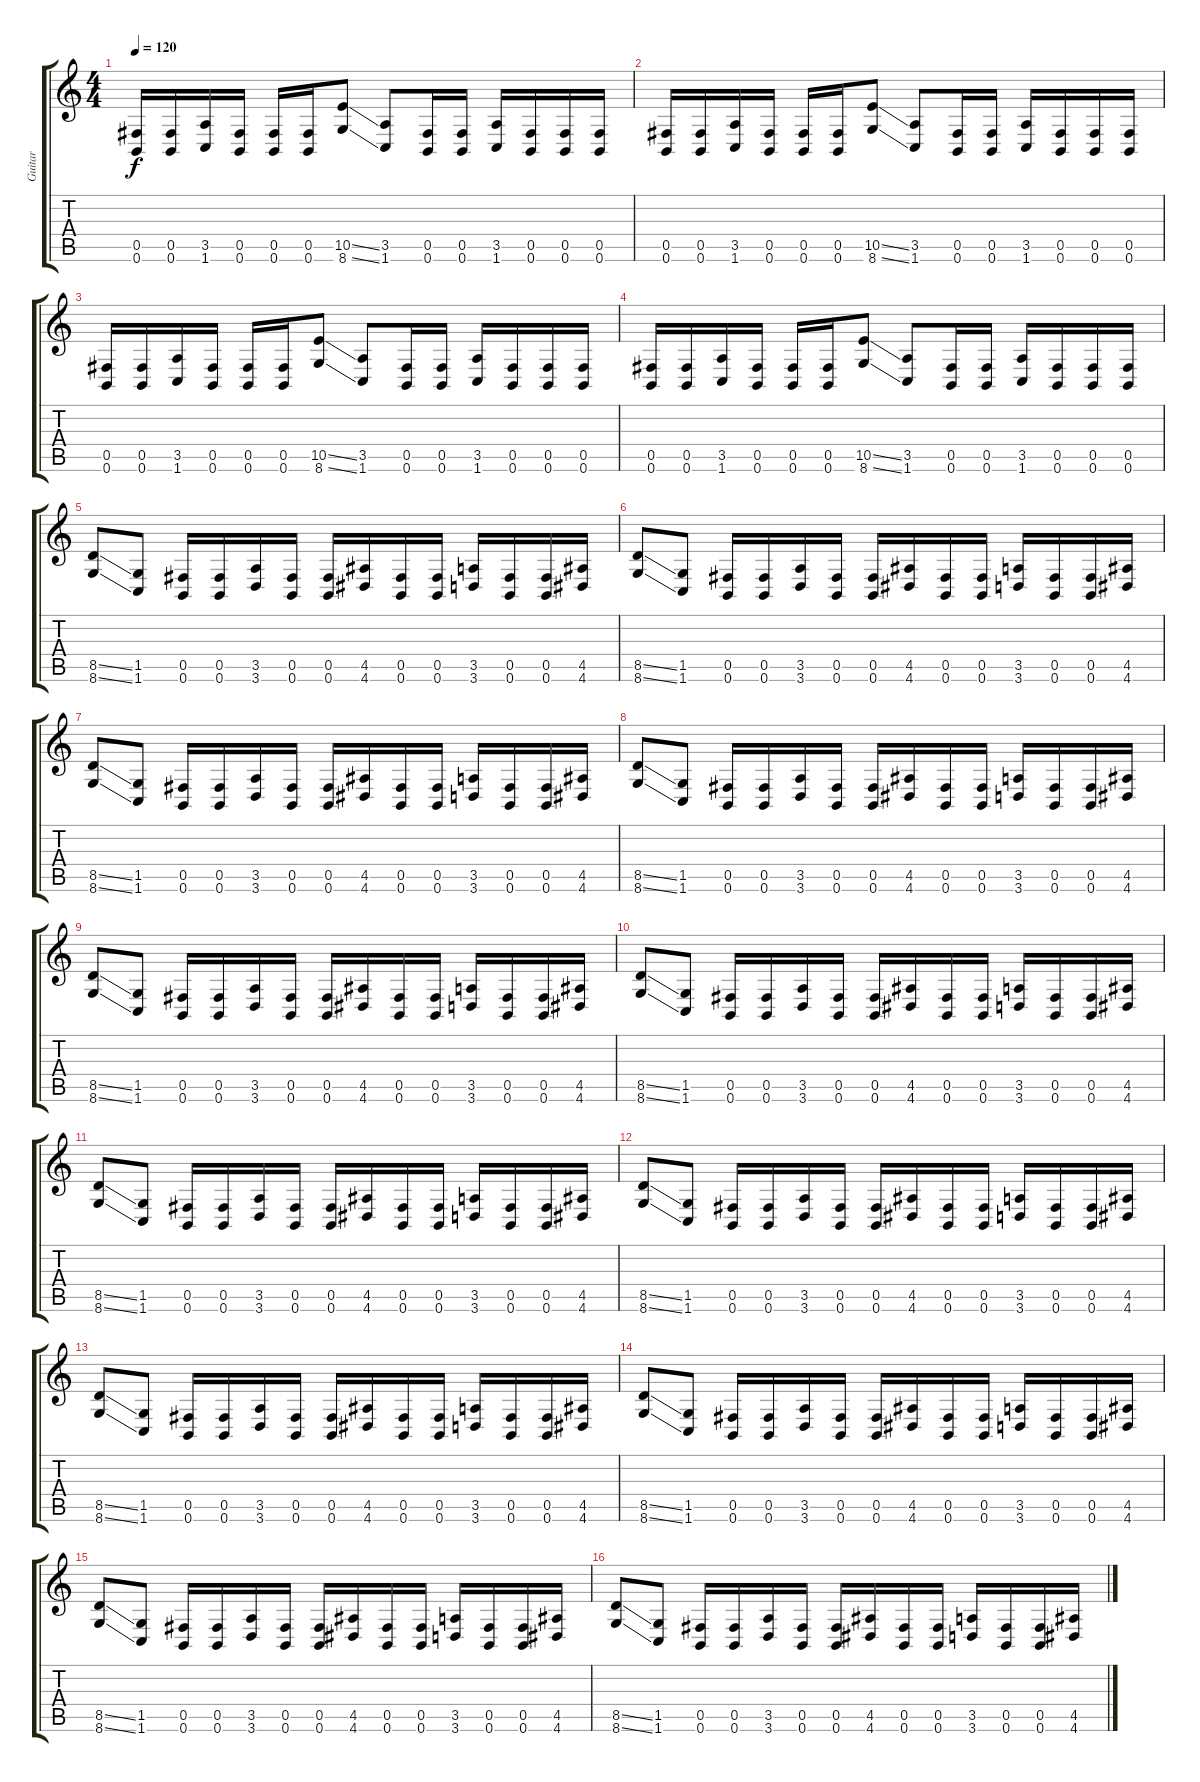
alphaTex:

\track ("Guitar" "Guitar") {instrument distortionguitar}
\staff {score tabs}
\tuning (Db4 Ab3 E3 B2 Gb2 B1) {hide}
\ts (4 4)
\tempo 120
\clef g2
\ks c
(0.5 0.6).16{dy f} (0.5 0.6).16 (3.5 1.6).16 (0.5 0.6).16 (0.5 0.6).16 (0.5 0.6).16 (10.5{ss} 8.6{ss}).8 (3.5 1.6).8 (0.5 0.6).16 (0.5 0.6).16 (3.5 1.6).16 (0.5 0.6).16 (0.5 0.6).16 (0.5 0.6).16 |
(0.5 0.6).16 (0.5 0.6).16 (3.5 1.6).16 (0.5 0.6).16 (0.5 0.6).16 (0.5 0.6).16 (10.5{ss} 8.6{ss}).8 (3.5 1.6).8 (0.5 0.6).16 (0.5 0.6).16 (3.5 1.6).16 (0.5 0.6).16 (0.5 0.6).16 (0.5 0.6).16 |
(0.5 0.6).16 (0.5 0.6).16 (3.5 1.6).16 (0.5 0.6).16 (0.5 0.6).16 (0.5 0.6).16 (10.5{ss} 8.6{ss}).8 (3.5 1.6).8 (0.5 0.6).16 (0.5 0.6).16 (3.5 1.6).16 (0.5 0.6).16 (0.5 0.6).16 (0.5 0.6).16 |
(0.5 0.6).16 (0.5 0.6).16 (3.5 1.6).16 (0.5 0.6).16 (0.5 0.6).16 (0.5 0.6).16 (10.5{ss} 8.6{ss}).8 (3.5 1.6).8 (0.5 0.6).16 (0.5 0.6).16 (3.5 1.6).16 (0.5 0.6).16 (0.5 0.6).16 (0.5 0.6).16 |
(8.5{ss} 8.6{ss}).8 (1.5 1.6).8 (0.5 0.6).16 (0.5 0.6).16 (3.5 3.6).16 (0.5 0.6).16 (0.5 0.6).16 (4.5 4.6).16 (0.5 0.6).16 (0.5 0.6).16 (3.5 3.6).16 (0.5 0.6).16 (0.5 0.6).16 (4.5 4.6).16 |
(8.5{ss} 8.6{ss}).8 (1.5 1.6).8 (0.5 0.6).16 (0.5 0.6).16 (3.5 3.6).16 (0.5 0.6).16 (0.5 0.6).16 (4.5 4.6).16 (0.5 0.6).16 (0.5 0.6).16 (3.5 3.6).16 (0.5 0.6).16 (0.5 0.6).16 (4.5 4.6).16 |
(8.5{ss} 8.6{ss}).8 (1.5 1.6).8 (0.5 0.6).16 (0.5 0.6).16 (3.5 3.6).16 (0.5 0.6).16 (0.5 0.6).16 (4.5 4.6).16 (0.5 0.6).16 (0.5 0.6).16 (3.5 3.6).16 (0.5 0.6).16 (0.5 0.6).16 (4.5 4.6).16 |
(8.5{ss} 8.6{ss}).8 (1.5 1.6).8 (0.5 0.6).16 (0.5 0.6).16 (3.5 3.6).16 (0.5 0.6).16 (0.5 0.6).16 (4.5 4.6).16 (0.5 0.6).16 (0.5 0.6).16 (3.5 3.6).16 (0.5 0.6).16 (0.5 0.6).16 (4.5 4.6).16 |
(8.5{ss} 8.6{ss}).8 (1.5 1.6).8 (0.5 0.6).16 (0.5 0.6).16 (3.5 3.6).16 (0.5 0.6).16 (0.5 0.6).16 (4.5 4.6).16 (0.5 0.6).16 (0.5 0.6).16 (3.5 3.6).16 (0.5 0.6).16 (0.5 0.6).16 (4.5 4.6).16 |
(8.5{ss} 8.6{ss}).8 (1.5 1.6).8 (0.5 0.6).16 (0.5 0.6).16 (3.5 3.6).16 (0.5 0.6).16 (0.5 0.6).16 (4.5 4.6).16 (0.5 0.6).16 (0.5 0.6).16 (3.5 3.6).16 (0.5 0.6).16 (0.5 0.6).16 (4.5 4.6).16 |
(8.5{ss} 8.6{ss}).8 (1.5 1.6).8 (0.5 0.6).16 (0.5 0.6).16 (3.5 3.6).16 (0.5 0.6).16 (0.5 0.6).16 (4.5 4.6).16 (0.5 0.6).16 (0.5 0.6).16 (3.5 3.6).16 (0.5 0.6).16 (0.5 0.6).16 (4.5 4.6).16 |
(8.5{ss} 8.6{ss}).8 (1.5 1.6).8 (0.5 0.6).16 (0.5 0.6).16 (3.5 3.6).16 (0.5 0.6).16 (0.5 0.6).16 (4.5 4.6).16 (0.5 0.6).16 (0.5 0.6).16 (3.5 3.6).16 (0.5 0.6).16 (0.5 0.6).16 (4.5 4.6).16 |
(8.5{ss} 8.6{ss}).8 (1.5 1.6).8 (0.5 0.6).16 (0.5 0.6).16 (3.5 3.6).16 (0.5 0.6).16 (0.5 0.6).16 (4.5 4.6).16 (0.5 0.6).16 (0.5 0.6).16 (3.5 3.6).16 (0.5 0.6).16 (0.5 0.6).16 (4.5 4.6).16 |
(8.5{ss} 8.6{ss}).8 (1.5 1.6).8 (0.5 0.6).16 (0.5 0.6).16 (3.5 3.6).16 (0.5 0.6).16 (0.5 0.6).16 (4.5 4.6).16 (0.5 0.6).16 (0.5 0.6).16 (3.5 3.6).16 (0.5 0.6).16 (0.5 0.6).16 (4.5 4.6).16 |
(8.5{ss} 8.6{ss}).8 (1.5 1.6).8 (0.5 0.6).16 (0.5 0.6).16 (3.5 3.6).16 (0.5 0.6).16 (0.5 0.6).16 (4.5 4.6).16 (0.5 0.6).16 (0.5 0.6).16 (3.5 3.6).16 (0.5 0.6).16 (0.5 0.6).16 (4.5 4.6).16 |
(8.5{ss} 8.6{ss}).8 (1.5 1.6).8 (0.5 0.6).16 (0.5 0.6).16 (3.5 3.6).16 (0.5 0.6).16 (0.5 0.6).16 (4.5 4.6).16 (0.5 0.6).16 (0.5 0.6).16 (3.5 3.6).16 (0.5 0.6).16 (0.5 0.6).16 (4.5 4.6).16
